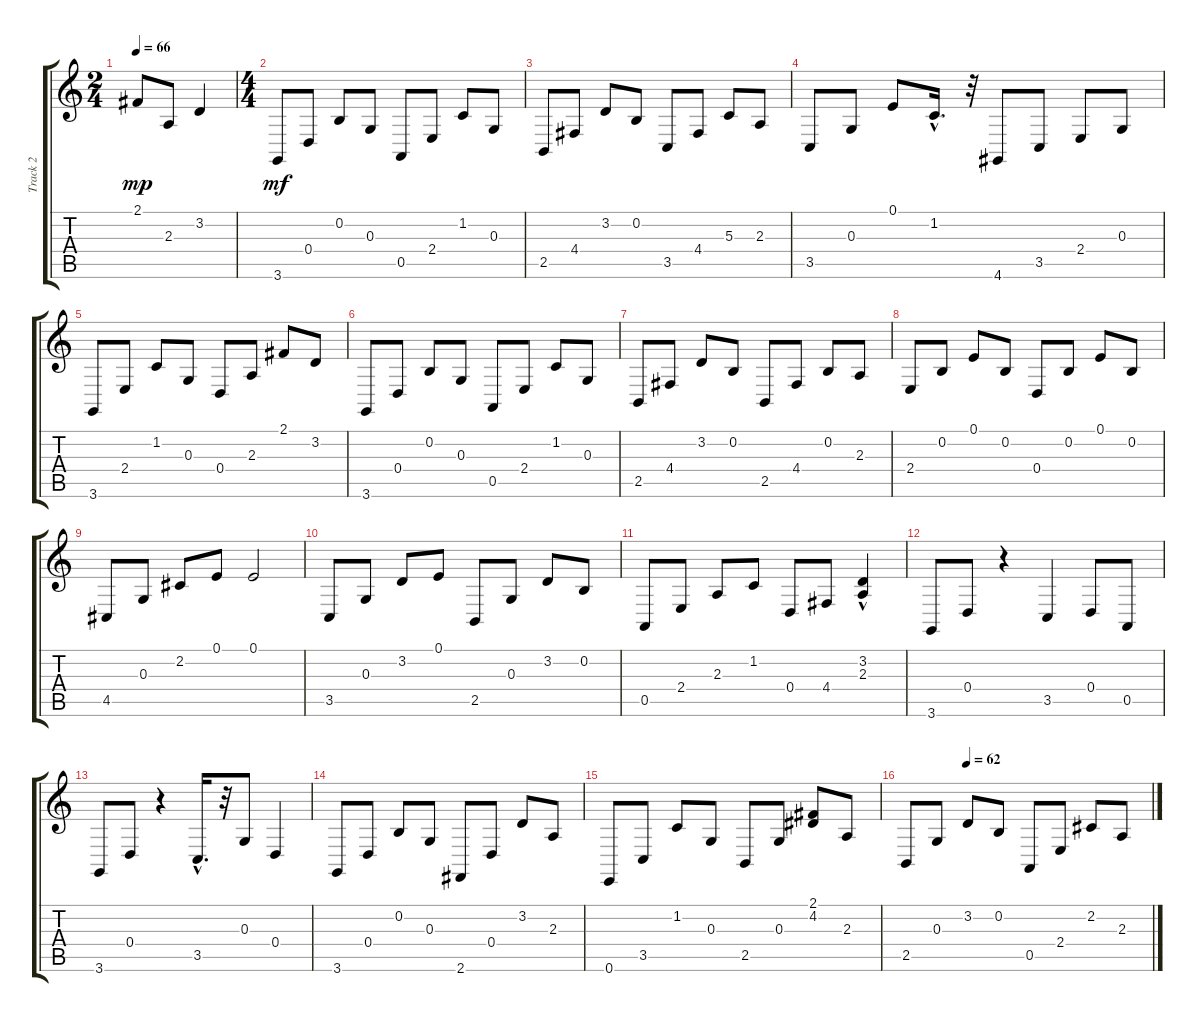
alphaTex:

\track ("Track 2" "Track 2") {instrument acousticgrandpiano}
\staff {score tabs}
\tuning (E4 B3 G3 D3 A2 E2) {hide}
\ts (2 4)
\tempo 66
\clef g2
\ks c
2.1.8{dy mp} 2.3.8 3.2.4 |
\ts (4 4)
3.6.8{dy mf} 0.4.8 0.2.8 0.3.8 0.5.8 2.4.8 1.2.8 0.3.8 |
2.5.8 4.4.8 3.2.8 0.2.8 3.5.8 4.4.8 5.3.8 2.3.8 |
3.5.8 0.3.8 0.1.8 1.2{hac}.16{d} r.32 4.6.8 3.5.8 2.4.8 0.3.8 |
3.6.8 2.4.8 1.2.8 0.3.8 0.4.8 2.3.8 2.1.8 3.2.8 |
3.6.8 0.4.8 0.2.8 0.3.8 0.5.8 2.4.8 1.2.8 0.3.8 |
2.5.8 4.4.8 3.2.8 0.2.8 2.5.8 4.4.8 0.2.8 2.3.8 |
2.4.8 0.2.8 0.1.8 0.2.8 0.4.8 0.2.8 0.1.8 0.2.8 |
4.5.8 0.3.8 2.2.8 0.1.8 0.1.2 |
3.5.8 0.3.8 3.2.8 0.1.8 2.5.8 0.3.8 3.2.8 0.2.8 |
0.5.8 2.4.8 2.3.8 1.2.8 0.4.8 4.4.8 (3.2 2.3{hac}).4 |
3.6.8 0.4.8 r.4 3.5.4 0.4.8 0.5.8 |
3.6.8 0.4.8 r.4 3.5{hac}.16{d} r.32 0.3.8 0.4.4 |
3.6.8 0.4.8 0.2.8 0.3.8 2.6.8 0.4.8 3.2.8 2.3.8 |
0.6.8 3.5.8 1.2.8 0.3.8 2.5.8 0.3.8 (2.1 4.2).8 2.3.8 |
\tempo (62 0.25)
2.5.8 0.3.8 3.2.8 0.2.8 0.5.8 2.4.8 2.2.8 2.3.8
